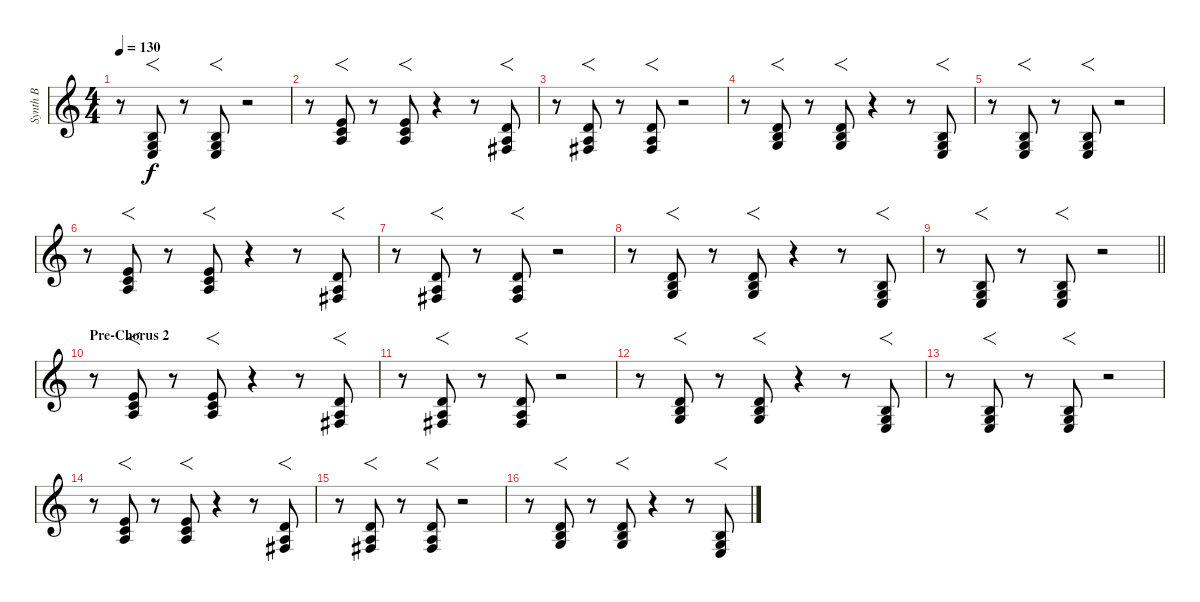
\track ("Synth B" "Synth B") {instrument synthbrass1}
\staff {score}
\tuning (E4 B3 G3 D3 A2 E2) {hide}
\ts (4 4)
\tempo 130
\clef g2
\ks aminor
r.8{dy f} (0.2 0.3 2.4).8{f} r.8 (0.2 0.3 2.4).8{f} r.2 |
r.8 (0.1 1.2 2.3).8{f} r.8 (0.1 1.2 2.3).8{f} r.4 r.8 (3.2 2.3 4.4).8{f} |
r.8 (3.2 2.3 4.4).8{f} r.8 (3.2 2.3 4.4).8{f} r.2 |
r.8 (3.2 4.3 5.4).8{f} r.8 (3.2 4.3 5.4).8{f} r.4 r.8 (0.2 0.3 2.4).8{f} |
r.8 (0.2 0.3 2.4).8{f} r.8 (0.2 0.3 2.4).8{f} r.2 |
r.8 (0.1 1.2 2.3).8{f} r.8 (0.1 1.2 2.3).8{f} r.4 r.8 (3.2 2.3 4.4).8{f} |
r.8 (3.2 2.3 4.4).8{f} r.8 (3.2 2.3 4.4).8{f} r.2 |
r.8 (3.2 4.3 5.4).8{f} r.8 (3.2 4.3 5.4).8{f} r.4 r.8 (0.2 0.3 2.4).8{f} |
\barLineRight lightlight
r.8 (0.2 0.3 2.4).8{f} r.8 (0.2 0.3 2.4).8{f} r.2 |
\section ("" "Pre-Chorus 2")
r.8 (0.1 1.2 2.3).8{f} r.8 (0.1 1.2 2.3).8{f} r.4 r.8 (3.2 2.3 4.4).8{f} |
r.8 (3.2 2.3 4.4).8{f} r.8 (3.2 2.3 4.4).8{f} r.2 |
r.8 (3.2 4.3 5.4).8{f} r.8 (3.2 4.3 5.4).8{f} r.4 r.8 (0.2 0.3 2.4).8{f} |
r.8 (0.2 0.3 2.4).8{f} r.8 (0.2 0.3 2.4).8{f} r.2 |
r.8 (0.1 1.2 2.3).8{f} r.8 (0.1 1.2 2.3).8{f} r.4 r.8 (3.2 2.3 4.4).8{f} |
r.8 (3.2 2.3 4.4).8{f} r.8 (3.2 2.3 4.4).8{f} r.2 |
r.8 (3.2 4.3 5.4).8{f} r.8 (3.2 4.3 5.4).8{f} r.4 r.8 (0.2 0.3 2.4).8{f}
